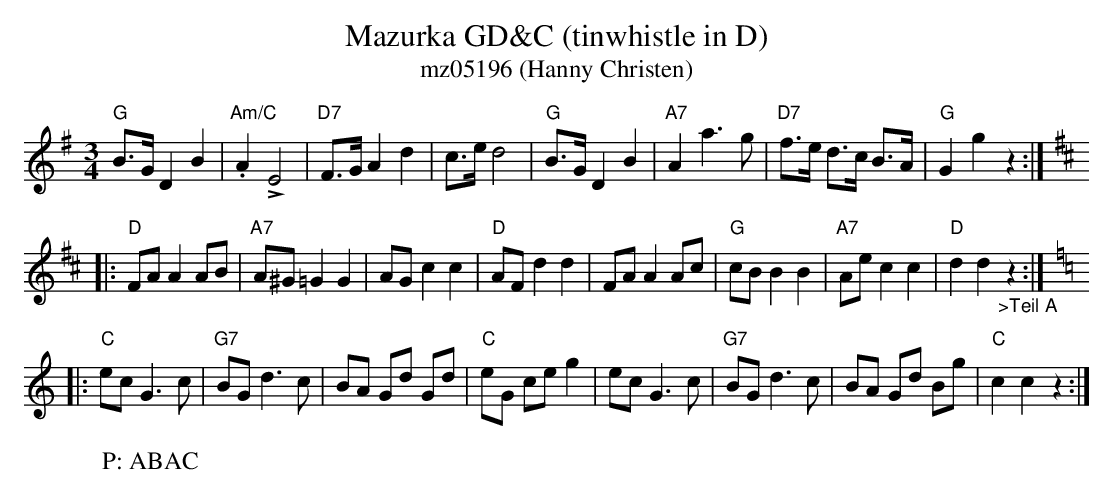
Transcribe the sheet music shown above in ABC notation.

X:1
T:Mazurka GD&C (tinwhistle in D)
T:mz05196 (Hanny Christen)
M:3/4
L:1/8
K:G %%MIDI gchordon
"G"B>GD2B2 | "Am/C".A2!>!E4 | "D7"F>GA2d2 | c>ed4 | "G"B>GD2B2 | "A7"A2a3g | "D7"f>e d>c B>A | "G"G2g2z2 :| [K:D]
|:"D"FAA2AB | "A7"A^G =G2G2 | AGc2c2 | "D"AFd2d2 | FAA2Ac | "G"cBB2B2 | "A7"Aec2c2 | "D"d2d2"_>Teil A"z2 :| [K:C]
|:"C"ecG3c | "G7"BG d3c | BA Gd Gd | "C"eG ceg2 | ec G3c | "G7"BGd3c | BA Gd Bg | "C"c2c2z2 :|
W:P: ABAC
